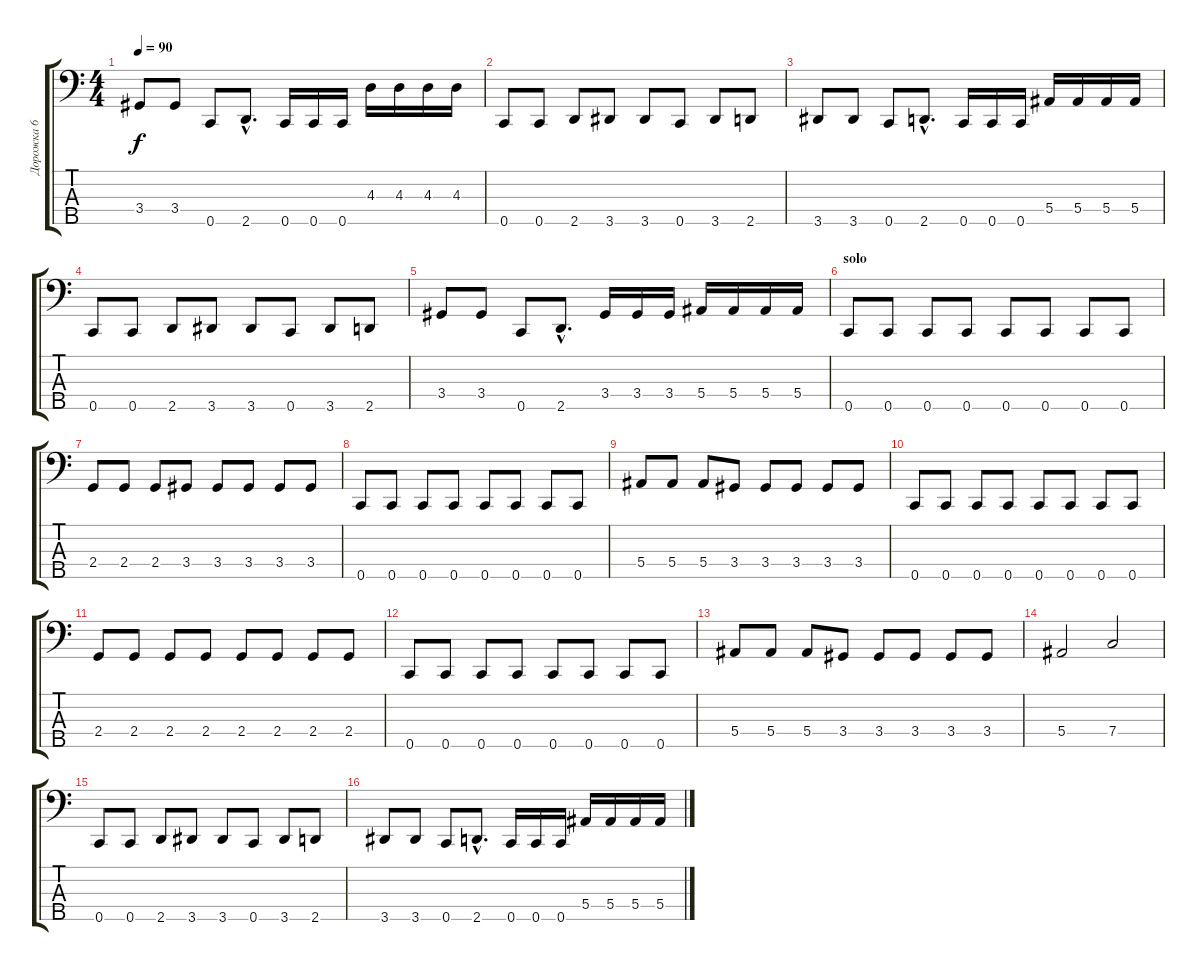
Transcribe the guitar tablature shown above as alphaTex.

\track ("Дорожка 6" "Дорожка 6") {instrument electricbassfinger}
\staff {score tabs}
\tuning (Ab2 Eb2 Bb1 F1 C1) {hide}
\ts (4 4)
\tempo 90
\clef f4
\ks c
3.4.8{dy f} 3.4.8 0.5.8 2.5{hac}.8{d} 0.5.16 0.5.16 0.5.16 4.3.16 4.3.16 4.3.16 4.3.16 |
0.5.8 0.5.8 2.5.8 3.5.8 3.5.8 0.5.8 3.5.8 2.5.8 |
3.5.8 3.5.8 0.5.8 2.5{hac}.8{d} 0.5.16 0.5.16 0.5.16 5.4.16 5.4.16 5.4.16 5.4.16 |
0.5.8 0.5.8 2.5.8 3.5.8 3.5.8 0.5.8 3.5.8 2.5.8 |
3.4.8 3.4.8 0.5.8 2.5{hac}.8{d} 3.4.16 3.4.16 3.4.16 5.4.16 5.4.16 5.4.16 5.4.16 |
\section ("" "solo")
0.5.8 0.5.8 0.5.8 0.5.8 0.5.8 0.5.8 0.5.8 0.5.8 |
2.4.8 2.4.8 2.4.8 3.4.8 3.4.8 3.4.8 3.4.8 3.4.8 |
0.5.8 0.5.8 0.5.8 0.5.8 0.5.8 0.5.8 0.5.8 0.5.8 |
5.4.8 5.4.8 5.4.8 3.4.8 3.4.8 3.4.8 3.4.8 3.4.8 |
0.5.8 0.5.8 0.5.8 0.5.8 0.5.8 0.5.8 0.5.8 0.5.8 |
2.4.8 2.4.8 2.4.8 2.4.8 2.4.8 2.4.8 2.4.8 2.4.8 |
0.5.8 0.5.8 0.5.8 0.5.8 0.5.8 0.5.8 0.5.8 0.5.8 |
5.4.8 5.4.8 5.4.8 3.4.8 3.4.8 3.4.8 3.4.8 3.4.8 |
5.4.2 7.4.2 |
0.5.8 0.5.8 2.5.8 3.5.8 3.5.8 0.5.8 3.5.8 2.5.8 |
3.5.8 3.5.8 0.5.8 2.5{hac}.8{d} 0.5.16 0.5.16 0.5.16 5.4.16 5.4.16 5.4.16 5.4.16
